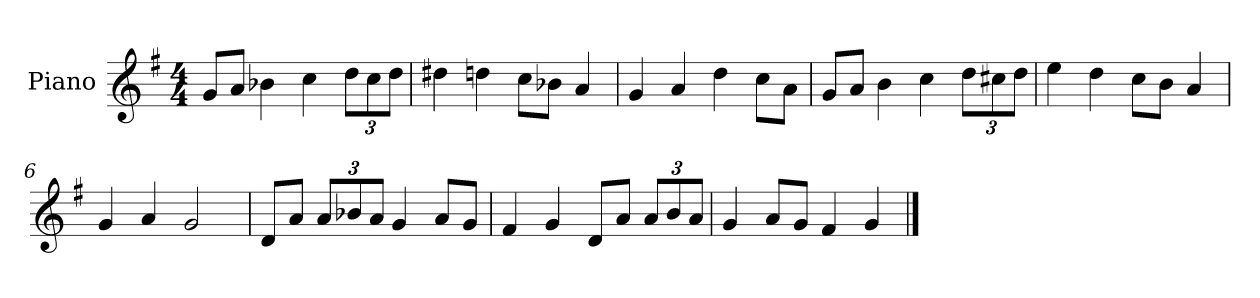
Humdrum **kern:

**kern
*part1
*staff1
*I"Piano
*I'P-no
*clefG2
*k[f#]
*M4/4
*MM90
=1
8g/L
8a/J
4b-X\
4cc\
*Xbrackettup
12dd\L
12cc\
12dd\J
=2
4dd#X\
4ddn\
8cc\L
8b-X\J
4a/
=3
4g/
4a/
4dd\
8cc\L
8a\J
=4
8g/L
8a/J
4b\
4cc\
12dd\L
12cc#X\
12dd\J
=5
4ee\
4dd\
8cc\L
8b\J
4a/
=6
4g/
4a/
2g/
!!LO:LB:g=z
=7
8d/L
8a/J
12a/L
12b-X/
12a/J
4g/
8a/L
8g/J
=8
4f#/
4g/
8d/L
8a/J
12a/L
12b/
12a/J
=9
4g/
8a/L
8g/J
4f#/
4g/
==
*-
